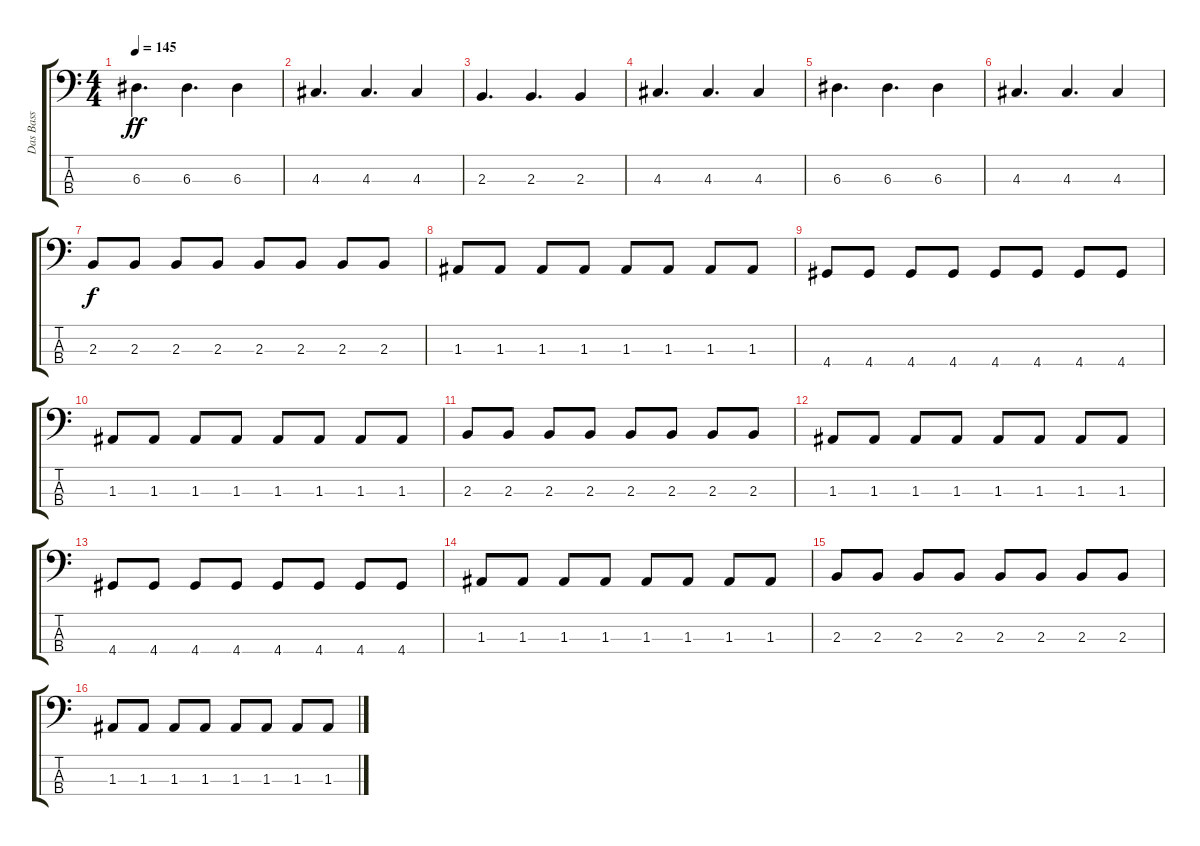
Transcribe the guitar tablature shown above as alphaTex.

\track ("Das Bass" "Das Bass") {instrument electricbassfinger}
\staff {score tabs}
\tuning (G2 D2 A1 E1) {hide}
\ts (4 4)
\tempo 145
\clef f4
\ks c
6.3.4{d dy ff} 6.3.4{d} 6.3.4 |
4.3.4{d} 4.3.4{d} 4.3.4 |
2.3.4{d} 2.3.4{d} 2.3.4 |
4.3.4{d} 4.3.4{d} 4.3.4 |
6.3.4{d} 6.3.4{d} 6.3.4 |
4.3.4{d} 4.3.4{d} 4.3.4 |
2.3.8{dy f} 2.3.8 2.3.8 2.3.8 2.3.8 2.3.8 2.3.8 2.3.8 |
1.3.8 1.3.8 1.3.8 1.3.8 1.3.8 1.3.8 1.3.8 1.3.8 |
4.4.8 4.4.8 4.4.8 4.4.8 4.4.8 4.4.8 4.4.8 4.4.8 |
1.3.8 1.3.8 1.3.8 1.3.8 1.3.8 1.3.8 1.3.8 1.3.8 |
2.3.8 2.3.8 2.3.8 2.3.8 2.3.8 2.3.8 2.3.8 2.3.8 |
1.3.8 1.3.8 1.3.8 1.3.8 1.3.8 1.3.8 1.3.8 1.3.8 |
4.4.8 4.4.8 4.4.8 4.4.8 4.4.8 4.4.8 4.4.8 4.4.8 |
1.3.8 1.3.8 1.3.8 1.3.8 1.3.8 1.3.8 1.3.8 1.3.8 |
2.3.8 2.3.8 2.3.8 2.3.8 2.3.8 2.3.8 2.3.8 2.3.8 |
1.3.8 1.3.8 1.3.8 1.3.8 1.3.8 1.3.8 1.3.8 1.3.8
